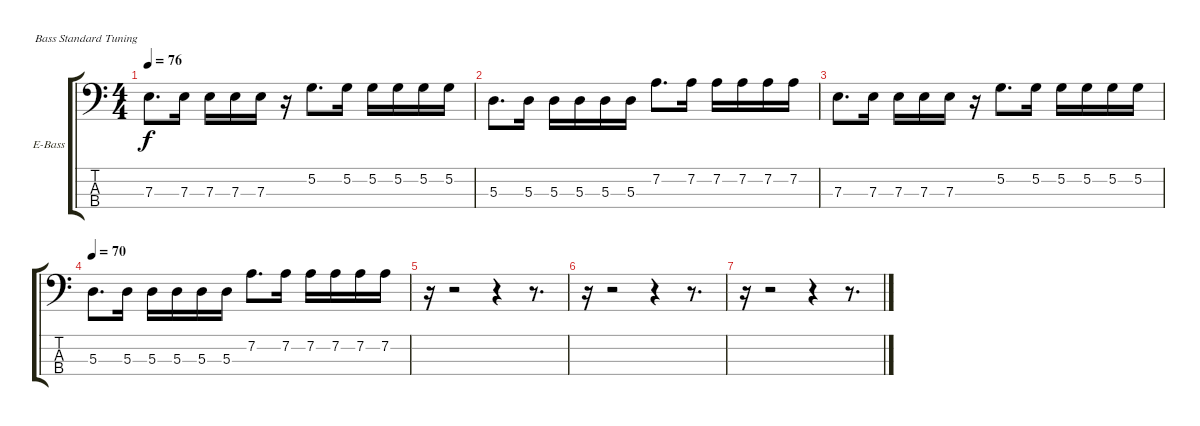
\bracketExtendMode groupsimilarinstruments
\firstSystemTrackNameOrientation horizontal
\otherSystemsTrackNameOrientation horizontal
\track ("Bass" "E-Bass") {instrument electricbassfinger}
\staff {score tabs}
\tuning (G2 D2 A1 E1)
\ts (4 4)
\tempo 76
\clef f4
\ks c
7.3.8{d dy f} 7.3.16 7.3.16 7.3.16 7.3.16 r.16 5.2.8{d} 5.2.16 5.2.16 5.2.16 5.2.16 5.2.16 |
5.3.8{d} 5.3.16 5.3.16 5.3.16 5.3.16 5.3.16 7.2.8{d} 7.2.16 7.2.16 7.2.16 7.2.16 7.2.16 |
7.3.8{d} 7.3.16 7.3.16 7.3.16 7.3.16 r.16 5.2.8{d} 5.2.16 5.2.16 5.2.16 5.2.16 5.2.16 |
\tempo 70
5.3.8{d} 5.3.16 5.3.16 5.3.16 5.3.16 5.3.16 7.2.8{d} 7.2.16 7.2.16 7.2.16 7.2.16 7.2.16 |
r.16 r.2 r.4 r.8{d} |
r.16 r.2 r.4 r.8{d} |
r.16 r.2 r.4 r.8{d}
